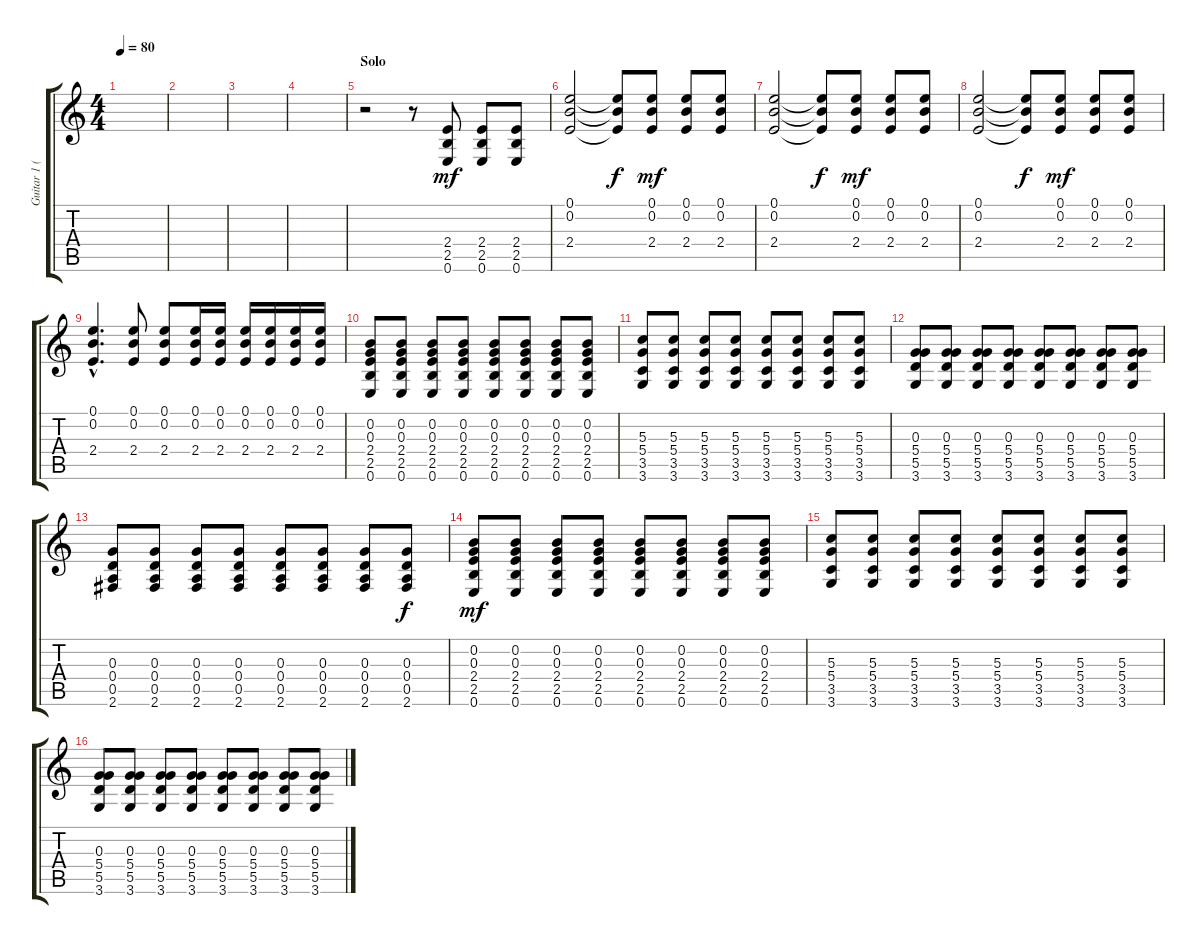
\track ("Guitar 1 (Rythm)" "Guitar 1 (") {instrument electricguitarclean}
\staff {score tabs}
\tuning (E4 B3 G3 D3 A2 E2) {hide}
\ts (4 4)
\tempo 80
\clef g2
\ks c
|
|
|
|
\section ("" "Solo")
r.2 r.8 (2.4 2.5 0.6).8{dy mf volume 10 instrument overdrivenguitar} (2.4 2.5 0.6).8{volume 14} (2.4 2.5 0.6).8 |
(0.1 0.2 2.4).2 (0.1{t} 0.2{t} 2.4{t}).8{dy f} (0.1 0.2 2.4).8{dy mf} (0.1 0.2 2.4).8 (0.1 0.2 2.4).8 |
(0.1 0.2 2.4).2 (0.1{t} 0.2{t} 2.4{t}).8{dy f} (0.1 0.2 2.4).8{dy mf} (0.1 0.2 2.4).8 (0.1 0.2 2.4).8 |
(0.1 0.2 2.4).2 (0.1{t} 0.2{t} 2.4{t}).8{dy f} (0.1 0.2 2.4).8{dy mf} (0.1 0.2 2.4).8 (0.1 0.2 2.4).8 |
(0.1{hac} 0.2{hac} 2.4{hac}).4{d} (0.1 0.2 2.4).8 (0.1 0.2 2.4).8 (0.1 0.2 2.4).16 (0.1 0.2 2.4).16 (0.1 0.2 2.4).16 (0.1 0.2 2.4).16 (0.1 0.2 2.4).16 (0.1 0.2 2.4).16 |
(0.2 0.3 2.4 2.5 0.6).8{volume 10} (0.2 0.3 2.4 2.5 0.6).8 (0.2 0.3 2.4 2.5 0.6).8 (0.2 0.3 2.4 2.5 0.6).8 (0.2 0.3 2.4 2.5 0.6).8 (0.2 0.3 2.4 2.5 0.6).8 (0.2 0.3 2.4 2.5 0.6).8 (0.2 0.3 2.4 2.5 0.6).8 |
(5.3 5.4 3.5 3.6).8 (5.3 5.4 3.5 3.6).8 (5.3 5.4 3.5 3.6).8 (5.3 5.4 3.5 3.6).8 (5.3 5.4 3.5 3.6).8 (5.3 5.4 3.5 3.6).8 (5.3 5.4 3.5 3.6).8 (5.3 5.4 3.5 3.6).8 |
(0.3 5.4 5.5 3.6).8 (0.3 5.4 5.5 3.6).8 (0.3 5.4 5.5 3.6).8 (0.3 5.4 5.5 3.6).8 (0.3 5.4 5.5 3.6).8 (0.3 5.4 5.5 3.6).8 (0.3 5.4 5.5 3.6).8 (0.3 5.4 5.5 3.6).8 |
(0.3 0.4 0.5 2.6).8 (0.3 0.4 0.5 2.6).8 (0.3 0.4 0.5 2.6).8 (0.3 0.4 0.5 2.6).8 (0.3 0.4 0.5 2.6).8 (0.3 0.4 0.5 2.6).8 (0.3 0.4 0.5 2.6).8 (0.3 0.4 0.5 2.6).8{dy f} |
(0.2 0.3 2.4 2.5 0.6).8{dy mf} (0.2 0.3 2.4 2.5 0.6).8 (0.2 0.3 2.4 2.5 0.6).8 (0.2 0.3 2.4 2.5 0.6).8 (0.2 0.3 2.4 2.5 0.6).8 (0.2 0.3 2.4 2.5 0.6).8 (0.2 0.3 2.4 2.5 0.6).8 (0.2 0.3 2.4 2.5 0.6).8 |
(5.3 5.4 3.5 3.6).8 (5.3 5.4 3.5 3.6).8 (5.3 5.4 3.5 3.6).8 (5.3 5.4 3.5 3.6).8 (5.3 5.4 3.5 3.6).8 (5.3 5.4 3.5 3.6).8 (5.3 5.4 3.5 3.6).8 (5.3 5.4 3.5 3.6).8 |
(0.3 5.4 5.5 3.6).8 (0.3 5.4 5.5 3.6).8 (0.3 5.4 5.5 3.6).8 (0.3 5.4 5.5 3.6).8 (0.3 5.4 5.5 3.6).8 (0.3 5.4 5.5 3.6).8 (0.3 5.4 5.5 3.6).8 (0.3 5.4 5.5 3.6).8
